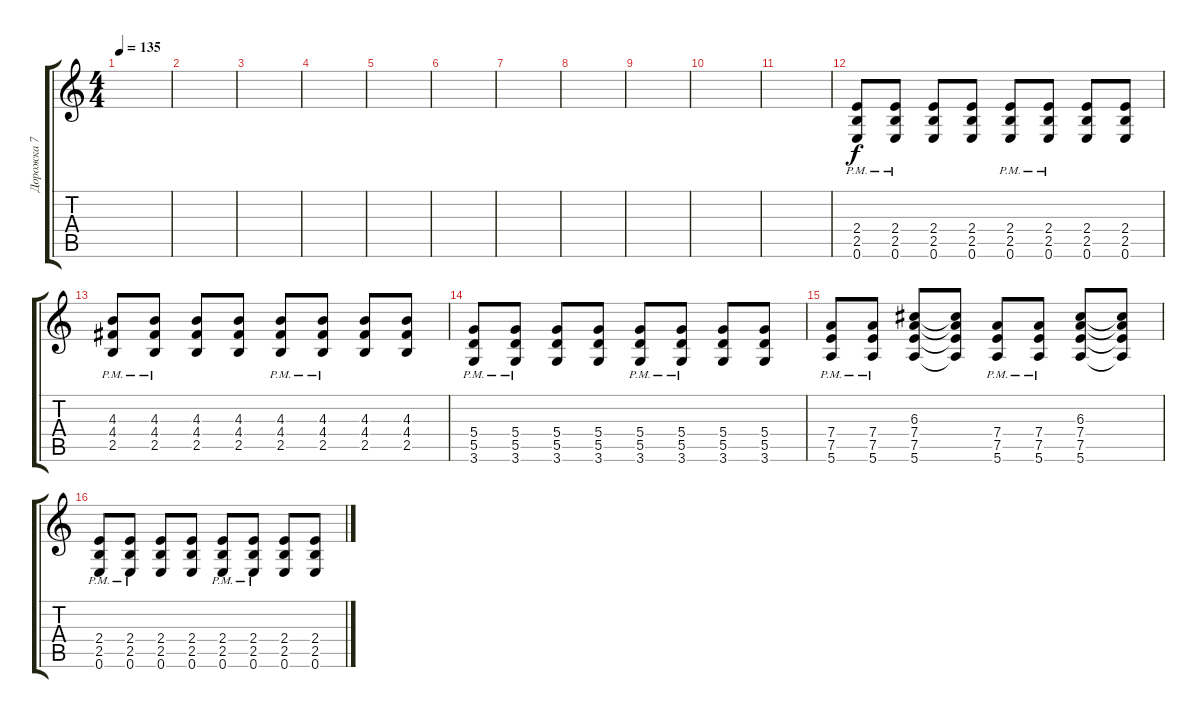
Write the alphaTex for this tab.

\track ("Дорожка 7" "Дорожка 7") {instrument overdrivenguitar}
\staff {score tabs}
\tuning (E4 B3 G3 D3 A2 E2) {hide}
\ts (4 4)
\tempo 135
\clef g2
\ks c
|
|
|
|
|
|
|
|
|
|
|
(2.4{pm} 2.5{pm} 0.6{pm}).8 (2.4{pm} 2.5{pm} 0.6{pm}).8 (2.4 2.5 0.6).8 (2.4 2.5 0.6).8 (2.4{pm} 2.5{pm} 0.6{pm}).8 (2.4{pm} 2.5{pm} 0.6{pm}).8 (2.4 2.5 0.6).8 (2.4 2.5 0.6).8 |
(4.3 4.4{pm} 2.5{pm}).8 (4.3 4.4{pm} 2.5{pm}).8 (4.3 4.4 2.5).8 (4.3 4.4 2.5).8 (4.3 4.4{pm} 2.5{pm}).8 (4.3 4.4{pm} 2.5{pm}).8 (4.3 4.4 2.5).8 (4.3 4.4 2.5).8 |
(5.4{pm} 5.5{pm} 3.6{pm}).8 (5.4{pm} 5.5{pm} 3.6{pm}).8 (5.4 5.5 3.6).8 (5.4 5.5 3.6).8 (5.4{pm} 5.5{pm} 3.6{pm}).8 (5.4{pm} 5.5{pm} 3.6{pm}).8 (5.4 5.5 3.6).8 (5.4 5.5 3.6).8 |
(7.4{pm} 7.5{pm} 5.6{pm}).8 (7.4{pm} 7.5{pm} 5.6{pm}).8 (6.3 7.4 7.5 5.6).8 (6.3{t} 7.4{t} 7.5{t} 5.6{t}).8 (7.4{pm} 7.5{pm} 5.6{pm}).8 (7.4{pm} 7.5{pm} 5.6{pm}).8 (6.3 7.4 7.5 5.6).8 (6.3{t} 7.4{t} 7.5{t} 5.6{t}).8 |
(2.4{pm} 2.5{pm} 0.6{pm}).8 (2.4{pm} 2.5{pm} 0.6{pm}).8 (2.4 2.5 0.6).8 (2.4 2.5 0.6).8 (2.4{pm} 2.5{pm} 0.6{pm}).8 (2.4{pm} 2.5{pm} 0.6{pm}).8 (2.4 2.5 0.6).8 (2.4 2.5 0.6).8
